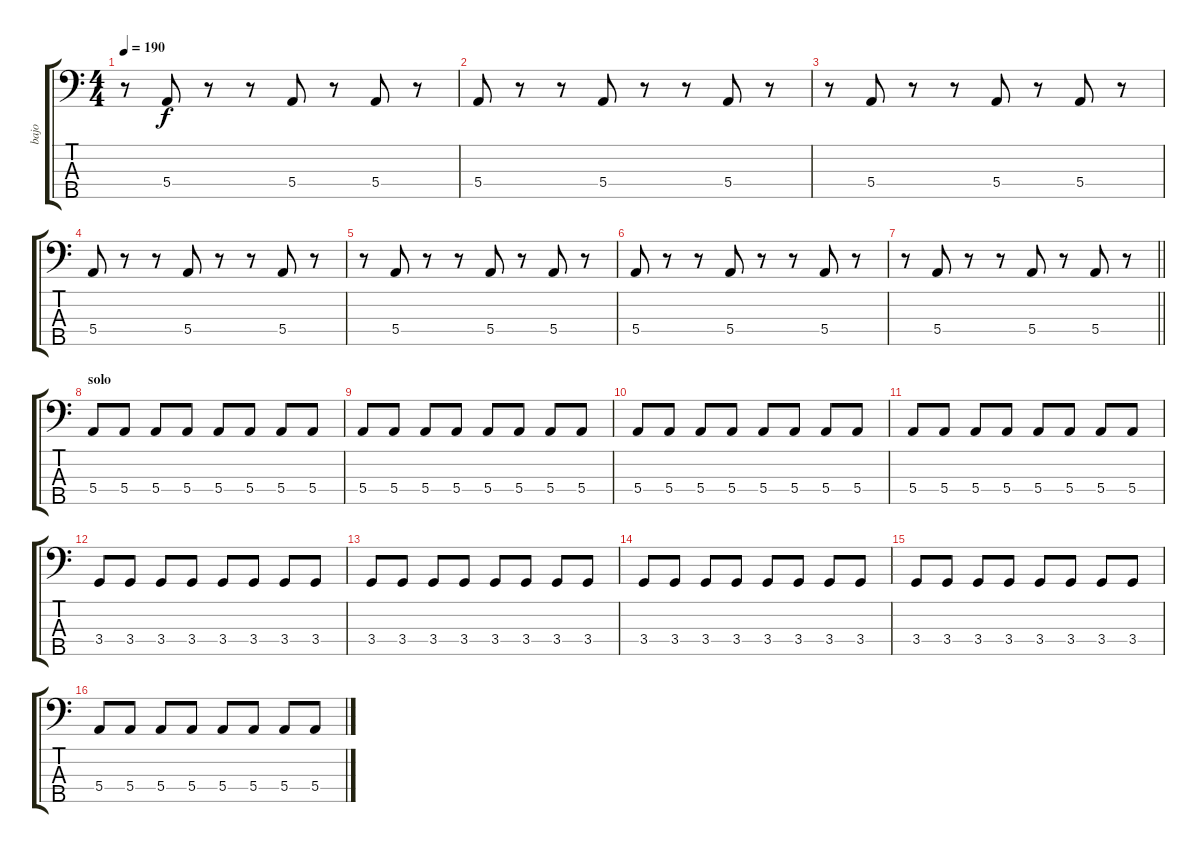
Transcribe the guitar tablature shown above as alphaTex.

\track ("bajo" "bajo") {instrument electricbassfinger}
\staff {score tabs}
\tuning (G2 D2 A1 E1 B0) {hide}
\ts (4 4)
\tempo 190
\clef f4
\ks c
r.8{dy f} 5.4.8 r.8 r.8 5.4.8 r.8 5.4.8 r.8 |
5.4.8{instrument slapbass1} r.8 r.8 5.4.8 r.8 r.8 5.4.8 r.8 |
r.8 5.4.8 r.8 r.8 5.4.8 r.8 5.4.8 r.8 |
5.4.8 r.8 r.8 5.4.8 r.8 r.8 5.4.8 r.8 |
r.8 5.4.8 r.8 r.8 5.4.8 r.8 5.4.8 r.8 |
5.4.8{instrument slapbass1} r.8 r.8 5.4.8 r.8 r.8 5.4.8 r.8 |
\barLineRight lightlight
r.8 5.4.8 r.8 r.8 5.4.8 r.8 5.4.8 r.8 |
\section ("" "solo")
5.4.8{volume 16 instrument electricbassfinger} 5.4.8 5.4.8 5.4.8 5.4.8 5.4.8 5.4.8 5.4.8 |
5.4.8 5.4.8 5.4.8 5.4.8 5.4.8 5.4.8 5.4.8 5.4.8 |
5.4.8 5.4.8 5.4.8 5.4.8 5.4.8 5.4.8 5.4.8 5.4.8 |
5.4.8 5.4.8 5.4.8 5.4.8 5.4.8 5.4.8 5.4.8 5.4.8 |
3.4.8 3.4.8 3.4.8 3.4.8 3.4.8 3.4.8 3.4.8 3.4.8 |
3.4.8 3.4.8 3.4.8 3.4.8 3.4.8 3.4.8 3.4.8 3.4.8 |
3.4.8 3.4.8 3.4.8 3.4.8 3.4.8 3.4.8 3.4.8 3.4.8 |
3.4.8 3.4.8 3.4.8 3.4.8 3.4.8 3.4.8 3.4.8 3.4.8 |
5.4.8{volume 16 instrument electricbassfinger} 5.4.8 5.4.8 5.4.8 5.4.8 5.4.8 5.4.8 5.4.8
